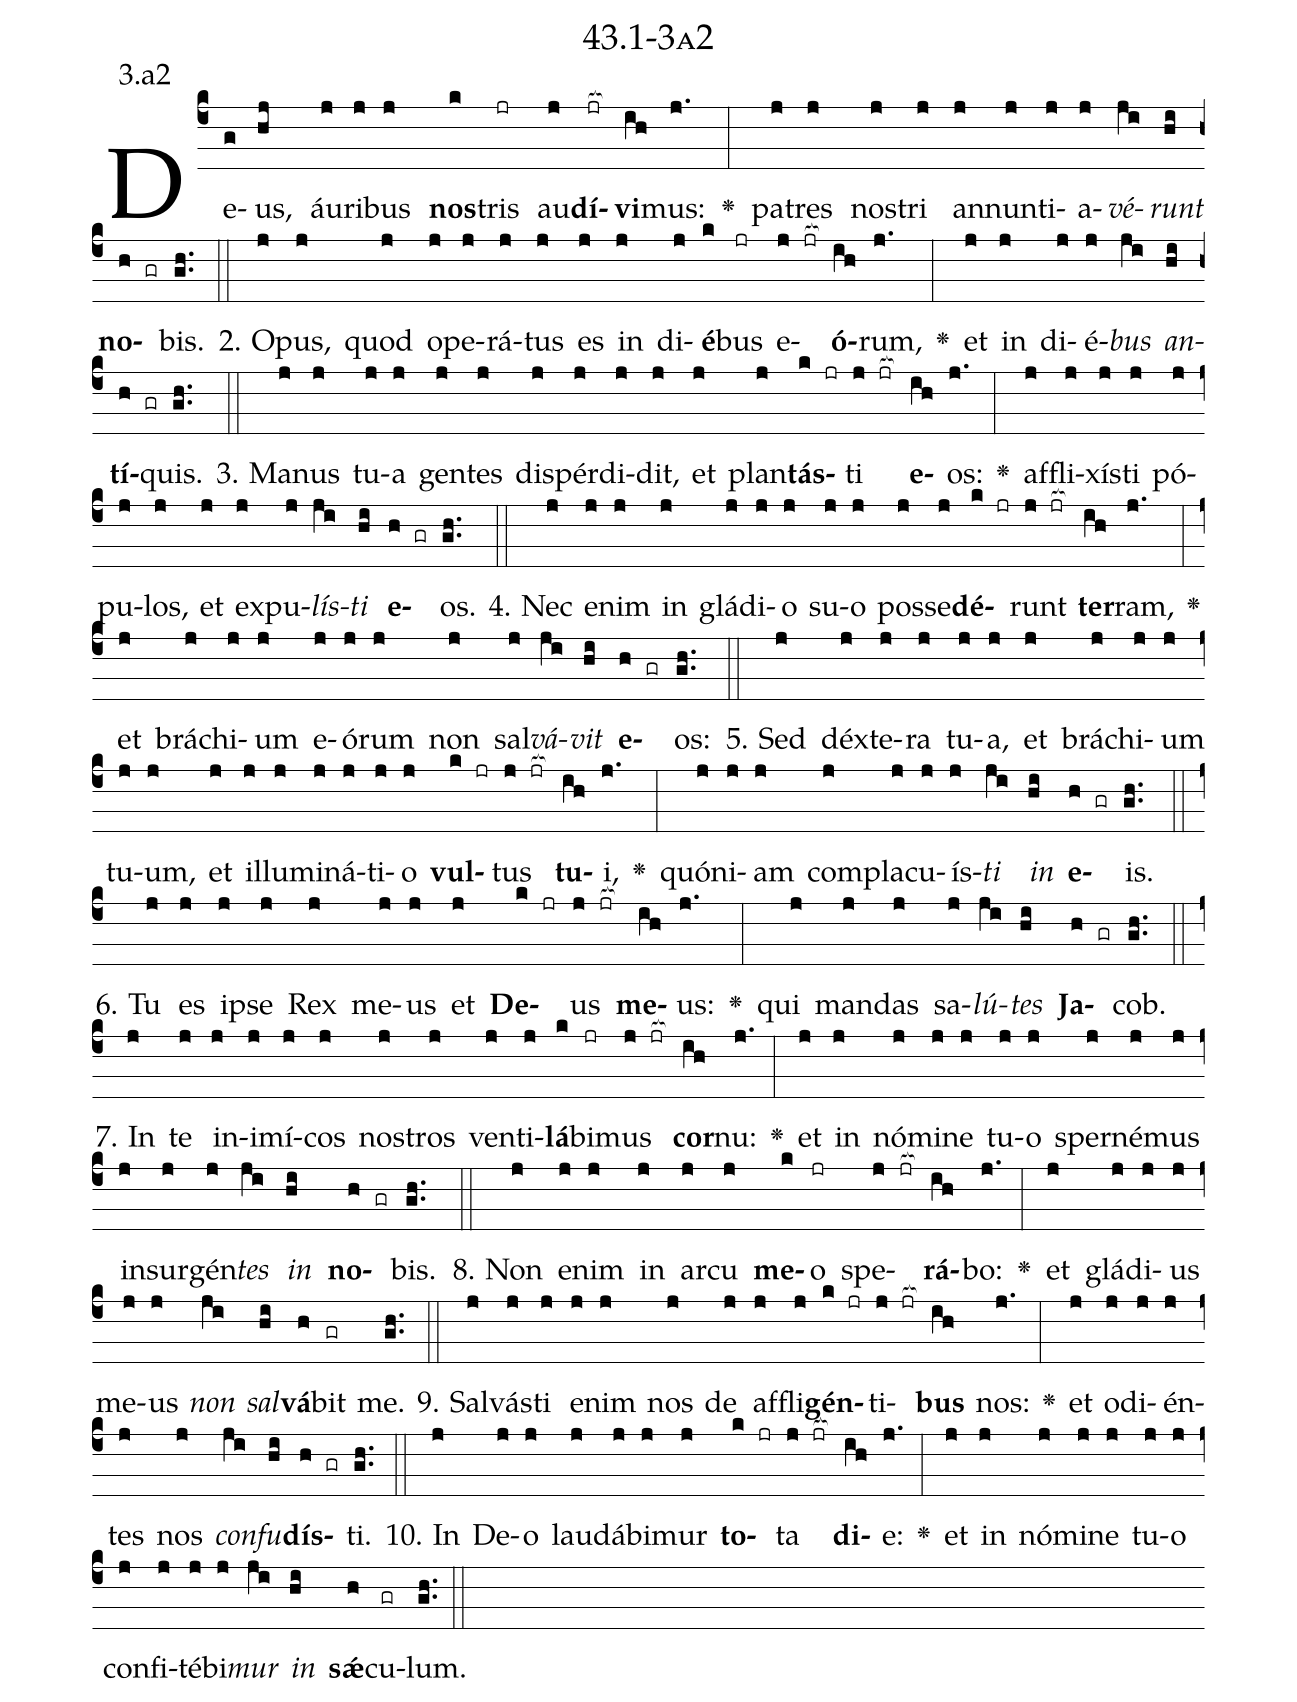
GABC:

name: 43.1-3a2;
annotation: 3.a2;
%%
(c4)De(g)us,(hj) áu(j)ri(j)bus(j) <b>nos</b>(k)tris(jr) au(j)<b>dí</b>(jr[ocb:1{])<b>vi</b>(ih[ocb:0}])mus:(j.) <v>\greheightstar</v>(:) pa(j)tres(j) nos(j)tri(j) an(j)nun(j)ti(j)a(j)<i>vé</i>(ji)<i>runt</i>(hi) <b>no</b>(h gr)bis.(gh..) (::)
2. O(j)pus,(j) quod(j) o(j)pe(j)rá(j)tus(j) es(j) in(j) di(j)<b>é</b>(k)bus(jr) e(j jr[ocb:1{])<b>ó</b>(ih[ocb:0}])rum,(j.) <v>\greheightstar</v>(:) et(j) in(j) di(j)é(j)<i>bus</i>(ji) <i>an</i>(hi)<b>tí</b>(h gr)quis.(gh..) (::)
3. Ma(j)nus(j) tu(j)a(j) gen(j)tes(j) dis(j)pér(j)di(j)dit,(j) et(j) plan(j)<b>tás</b>(k jr)ti(j jr[ocb:1{]) <b>e</b>(ih[ocb:0}])os:(j.) <v>\greheightstar</v>(:) af(j)fli(j)xís(j)ti(j) pó(j)pu(j)los,(j) et(j) ex(j)pu(j)<i>lís</i>(ji)<i>ti</i>(hi) <b>e</b>(h gr)os.(gh..) (::)
4. Nec(j) e(j)nim(j) in(j) glá(j)di(j)o(j) su(j)o(j) pos(j)se(j)<b>dé</b>(k jr)runt(j jr[ocb:1{]) <b>ter</b>(ih[ocb:0}])ram,(j.) <v>\greheightstar</v>(:) et(j) brá(j)chi(j)um(j) e(j)ó(j)rum(j) non(j) sal(j)<i>vá</i>(ji)<i>vit</i>(hi) <b>e</b>(h gr)os:(gh..) (::)
5. Sed(j) déx(j)te(j)ra(j) tu(j)a,(j) et(j) brá(j)chi(j)um(j) tu(j)um,(j) et(j) il(j)lu(j)mi(j)ná(j)ti(j)o(j) <b>vul</b>(k jr)tus(j jr[ocb:1{]) <b>tu</b>(ih[ocb:0}])i,(j.) <v>\greheightstar</v>(:) quón(j)i(j)am(j) com(j)pla(j)cu(j)ís(j)<i>ti</i>(ji) <i>in</i>(hi) <b>e</b>(h gr)is.(gh..) (::)
6. Tu(j) es(j) ip(j)se(j) Rex(j) me(j)us(j) et(j) <b>De</b>(k jr)us(j jr[ocb:1{]) <b>me</b>(ih[ocb:0}])us:(j.) <v>\greheightstar</v>(:) qui(j) man(j)das(j) sa(j)<i>lú</i>(ji)<i>tes</i>(hi) <b>Ja</b>(h gr)cob.(gh..) (::)
7. In(j) te(j) in(j)i(j)mí(j)cos(j) nos(j)tros(j) ven(j)ti(j)<b>lá</b>(k)bi(jr)mus(j jr[ocb:1{]) <b>cor</b>(ih[ocb:0}])nu:(j.) <v>\greheightstar</v>(:) et(j) in(j) nó(j)mi(j)ne(j) tu(j)o(j) sper(j)né(j)mus(j) in(j)sur(j)gén(j)<i>tes</i>(ji) <i>in</i>(hi) <b>no</b>(h gr)bis.(gh..) (::)
8. Non(j) e(j)nim(j) in(j) ar(j)cu(j) <b>me</b>(k)o(jr) spe(j jr[ocb:1{])<b>rá</b>(ih[ocb:0}])bo:(j.) <v>\greheightstar</v>(:) et(j) glá(j)di(j)us(j) me(j)us(j) <i>non</i>(ji) <i>sal</i>(hi)<b>vá</b>(h)bit(gr) me.(gh..) (::)
9. Sal(j)vás(j)ti(j) e(j)nim(j) nos(j) de(j) af(j)fli(j)<b>gén</b>(k jr)ti(j jr[ocb:1{])<b>bus</b>(ih[ocb:0}]) nos:(j.) <v>\greheightstar</v>(:) et(j) o(j)di(j)én(j)tes(j) nos(j) <i>con</i>(ji)<i>fu</i>(hi)<b>dís</b>(h gr)ti.(gh..) (::)
10. In(j) De(j)o(j) lau(j)dá(j)bi(j)mur(j) <b>to</b>(k jr)ta(j jr[ocb:1{]) <b>di</b>(ih[ocb:0}])e:(j.) <v>\greheightstar</v>(:) et(j) in(j) nó(j)mi(j)ne(j) tu(j)o(j) con(j)fi(j)té(j)bi(j)<i>mur</i>(ji) <i>in</i>(hi) <b>sǽ</b>(h)cu(gr)lum.(gh..) (::)
